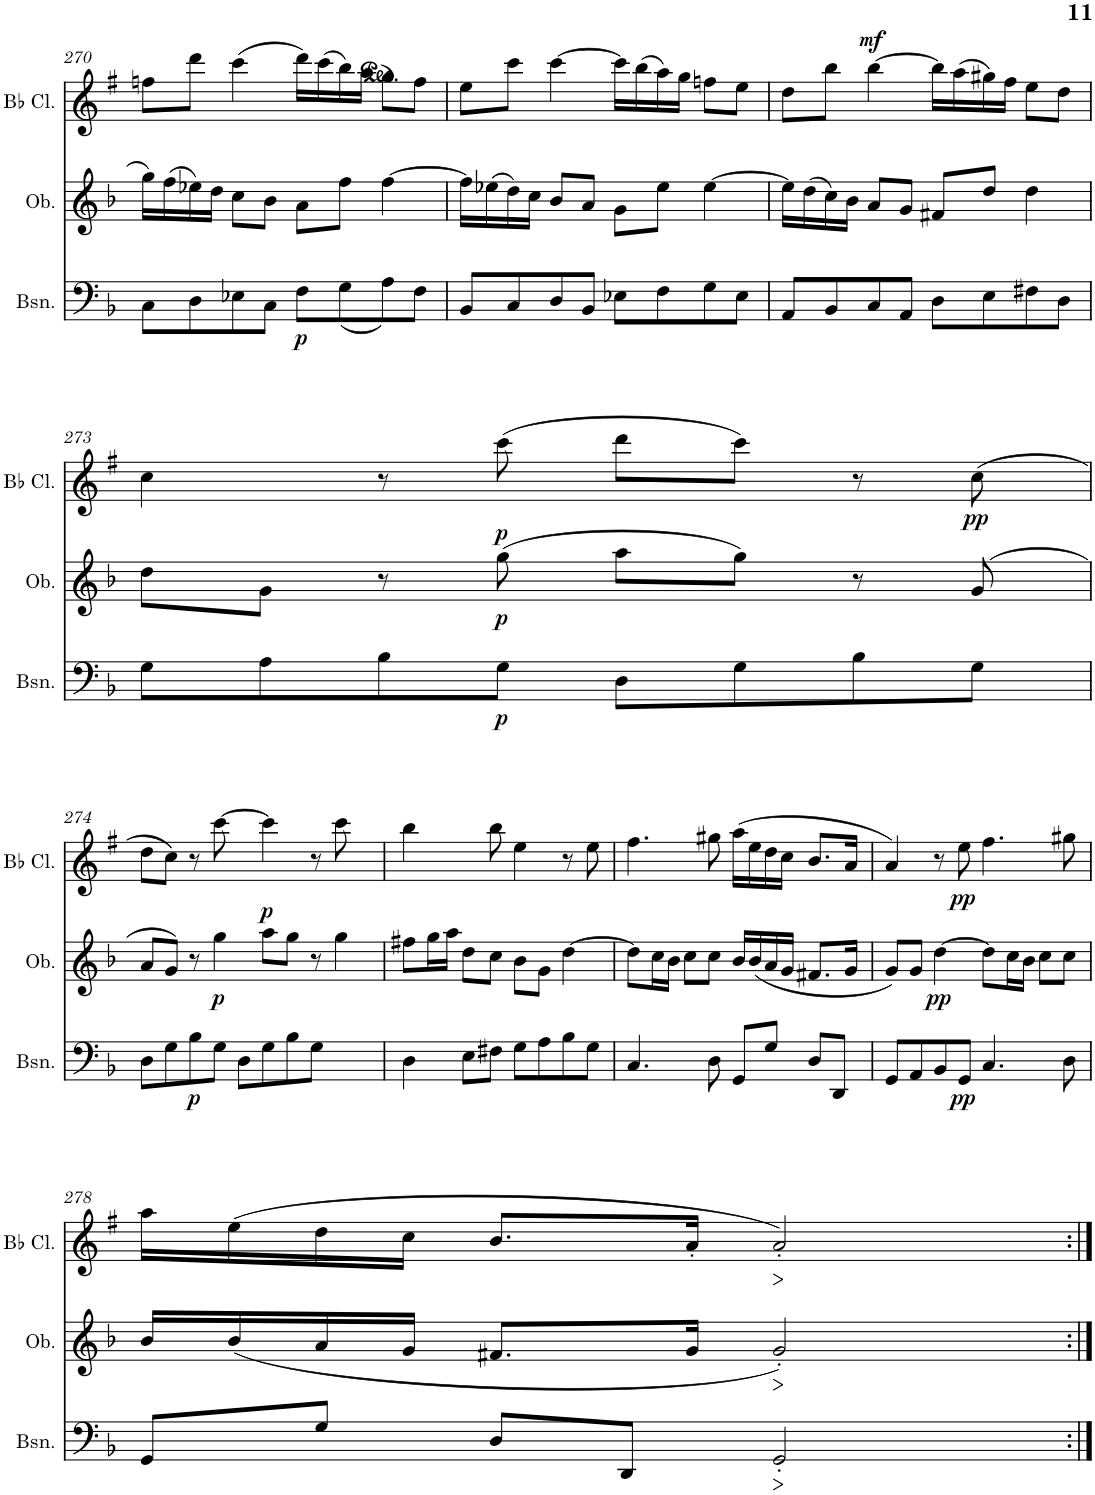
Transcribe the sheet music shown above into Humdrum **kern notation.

**kern	**dynam	**kern	**dynam	**kern	**dynam
*part3	*part3	*part2	*part2	*part1	*part1
*staff3	*staff3	*staff2	*staff2	*staff1	*staff1
*I"Bassoon	*	*I"Oboe	*	*I"Bb Clarinet	*
*I'Bsn.	*	*I'Ob.	*	*I'Bb Cl.	*
!!LO:PB:g=z
*clefF4	*	*clefG2	*	*clefG2	*
*	*	*	*	*Trd1c2	*
*k[b-]	*	*k[b-]	*	*k[f#]	*
*M4/4	*	*M4/4	*	*M4/4	*
*met(c)	*	*met(c)	*	*met(c)	*
=270	=270	=270	=270	=270	=270
8C\L	.	16gg\LL	.	8ffn\L	.
.	.	(>16ff\	.	.	.
8D\	.	16ee-X\)	.	8ddd\J	.
.	.	16dd\JJ	.	.	.
8E-X\	.	8cc\L	.	(>4ccc\	.
8C\J	.	8b-\J	.	.	.
!	!LO:DY:b	!	!	!	!
8F\L	p	8a\L	.	16ddd\LL)	.
.	.	.	.	(>16ccc\	.
(<8G\	.	8ff\J	.	16bb\)	.
.	.	.	.	16aa\JJ	.
8A\)	.	[>4ff\	.	8gg\L	.
8F\J	.	.	.	8ff\J	.
=271	=271	=271	=271	=271	=271
8BB-/L	.	16ff\LL]	.	8ee\L	.
.	.	(>16ee-X\	.	.	.
8C/	.	16dd\)	.	8ccc\J	.
.	.	16cc\JJ	.	.	.
8D/	.	8b-/L	.	[>4ccc\	.
8BB-/J	.	8a/J	.	.	.
8E-X\L	.	8g\L	.	16ccc\LL]	.
.	.	.	.	(>16bb\	.
8F\	.	8ee-\J	.	16aa\)	.
.	.	.	.	16gg\JJ	.
8G\	.	[>4ee-\	.	8ffn\L	.
8E-\J	.	.	.	8ee\J	.
=272	=272	=272	=272	=272	=272
8AA/L	.	16ee-\LL]	.	8dd\L	.
.	.	(>16dd\	.	.	.
8BB-/	.	16cc\)	.	8bb\J	.
.	.	16b-\JJ	.	.	.
!	!	!	!	!	!LO:DY:a
8C/	.	8a/L	.	[>4bb\	mf
8AA/J	.	8g/J	.	.	.
8D\L	.	8f#X/L	.	16bb\LL]	.
.	.	.	.	(>16aa\	.
8E\	.	8dd/J	.	16gg#X\)	.
.	.	.	.	16ff#\JJ	.
8F#X\	.	4dd\	.	8ee\L	.
8D\J	.	.	.	8dd\J	.
!!LO:LB:g=z
=273	=273	=273	=273	=273	=273
8G\L	.	8dd\L	.	4cc\	.
8A\	.	8g\J	.	.	.
8B-\	.	8r	.	8r	.
!	!LO:DY:b	!	!LO:DY:a	!	!
!	!	!	!LO:DY:n=1:b	!	!
8G\J	p	(>8gg\	p p	(>8ccc\	.
8D\L	.	8aa\L	.	8ddd\L	.
8G\	.	8gg\J)	.	8ccc\J)	.
8B-\	.	8r	.	8r	.
!	!	!	!	!	!LO:DY:b
8G\J	.	(>8g/	.	(>8cc\	pp
!!LO:LB:g=z
=274	=274	=274	=274	=274	=274
8D\L	.	8a/L	.	8dd\L	.
8G\	.	8g/J)	.	8cc\J)	.
!	!LO:DY:b	!	!	!	!
8B-\	p	8r	.	8r	.
!	!	!	!LO:DY:b	!	!
8G\J	.	4gg\	p	[>8ccc\	.
8D\L	.	.	.	8ryy	.
!	!	!	!LO:DY:a	!	!
8G\	.	8aa\L	p	4ccc\]	.
8B-\	.	8gg\J	.	.	.
8G\J	.	8r	.	8r	.
4ryy	.	4gg\	.	8ccc\	.
.	.	.	.	8ryy	.
=275	=275	=275	=275	=275	=275
4D\	.	8ff#X\L	.	4bb\	.
.	.	16gg\L	.	.	.
.	.	16aa\JJ	.	.	.
8E\L	.	8dd\L	.	8ryy	.
8F#X\J	.	8cc\J	.	8bb\	.
8G\L	.	8b-\L	.	4ee\	.
8A\	.	8g\J	.	.	.
8B-\	.	[>4dd\	.	8r	.
8G\J	.	.	.	8ee\	.
=276	=276	=276	=276	=276	=276
4.C/	.	8dd\L]	.	4.ff#\	.
.	.	16cc\L	.	.	.
.	.	16b-\JJ	.	.	.
.	.	8cc\L	.	.	.
8D\	.	8cc\J	.	8gg#X\	.
8GG/L	.	16b-/LL	.	(>16aa\LL	.
.	.	(<16b-/	.	16ee\	.
8G/J	.	16a/	.	16dd\	.
.	.	16g/JJ	.	16cc\JJ	.
8D/L	.	8.f#X/L	.	8.b/L	.
8DD/J	.	.	.	.	.
.	.	16g/Jk	.	16a/Jk	.
=277	=277	=277	=277	=277	=277
8GG/L	.	8g/L)	.	4a/)	.
8AA/	.	8g/J	.	.	.
!	!	!	!LO:DY:b	!	!
8BB-/	.	[>4dd\	pp	8r	.
!	!LO:DY:b	!	!	!	!LO:DY:b
8GG/J	pp	.	.	8ee\	pp
4.C/	.	8dd\L]	.	4.ff#\	.
.	.	16cc\L	.	.	.
.	.	16b-\JJ	.	.	.
.	.	8cc\L	.	.	.
8D\	.	8cc\J	.	8gg#X\	.
!!LO:LB:g=z
=278	=278	=278	=278	=278	=278
8GG/L	.	16b-/LL	.	16aa\LL	.
.	.	(<16b-/	.	(>16ee\	.
8G/J	.	16a/	.	16dd\	.
.	.	16g/JJ	.	16cc\JJ	.
8D/L	.	8.f#X/L	.	8.b/L	.
8DD/J	.	.	.	.	.
.	.	16g/Jk	.	16a'/Jk	.
2GG'/	.	2g'/)	.	2a'/)	.
=:|!	=:|!	=:|!	=:|!	=:|!	=:|!
*-	*-	*-	*-	*-	*-
